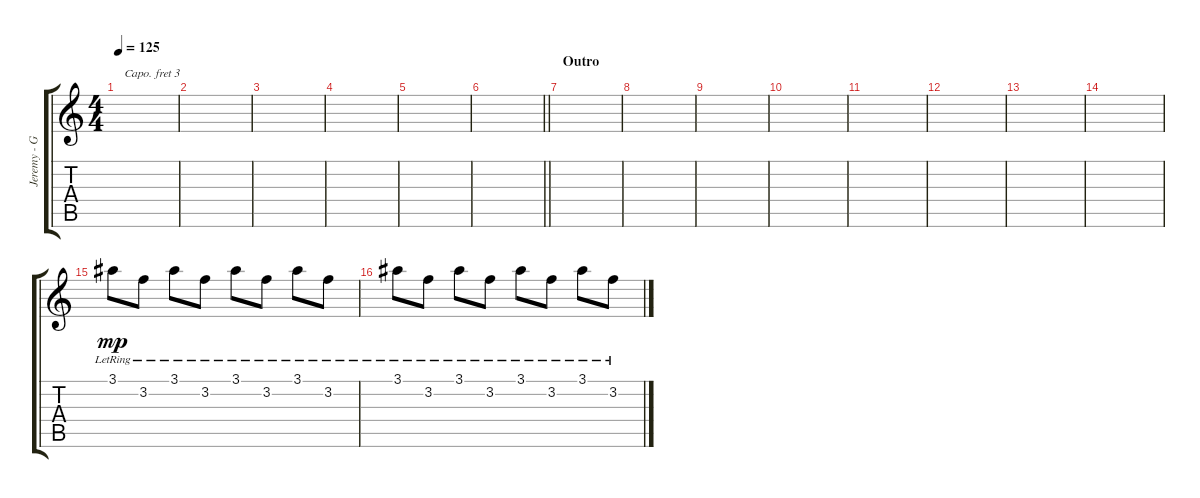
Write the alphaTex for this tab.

\track ("Jeremy - Guitar" "Jeremy - G") {instrument acousticguitarsteel}
\staff {score tabs}
\capo 3
\tuning (E4 B3 G3 D3 A2 E2) {hide}
\ts (4 4)
\tempo 125
\clef g2
\ks c
|
|
|
|
|
\barLineRight lightlight
|
\section ("" "Outro")
|
|
|
|
|
|
|
|
3.1{lr}.8{dy mp instrument distortionguitar} 3.2{lr}.8 3.1{lr}.8 3.2{lr}.8 3.1{lr}.8 3.2{lr}.8 3.1{lr}.8 3.2{lr}.8 |
3.1{lr}.8 3.2{lr}.8 3.1{lr}.8 3.2{lr}.8 3.1{lr}.8 3.2{lr}.8 3.1{lr}.8 3.2{lr}.8
